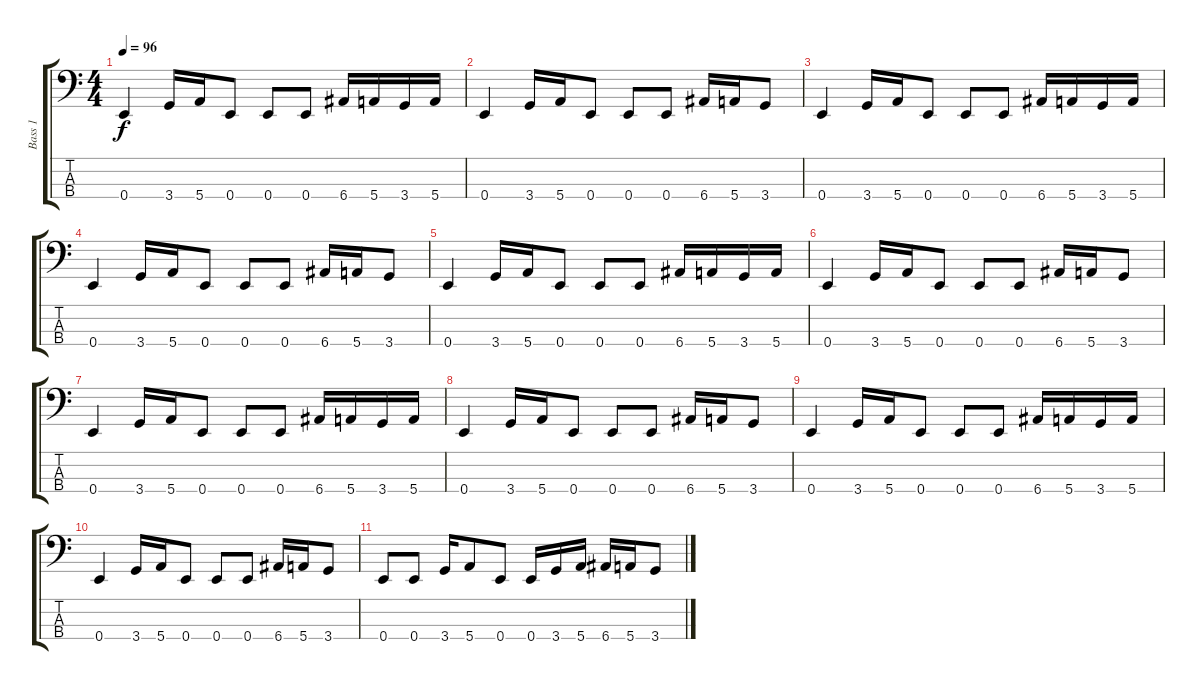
\track ("Bass 1" "Bass 1") {instrument electricbassfinger}
\staff {score tabs}
\tuning (G2 D2 A1 E1) {hide}
\ts (4 4)
\tempo 96
\clef f4
\ks c
0.4.4{dy f} 3.4.16 5.4.16 0.4.8 0.4.8 0.4.8 6.4.16 5.4.16 3.4.16 5.4.16 |
0.4.4 3.4.16 5.4.16 0.4.8 0.4.8 0.4.8 6.4.16 5.4.16 3.4.8 |
0.4.4 3.4.16 5.4.16 0.4.8 0.4.8 0.4.8 6.4.16 5.4.16 3.4.16 5.4.16 |
0.4.4 3.4.16 5.4.16 0.4.8 0.4.8 0.4.8 6.4.16 5.4.16 3.4.8 |
0.4.4 3.4.16 5.4.16 0.4.8 0.4.8 0.4.8 6.4.16 5.4.16 3.4.16 5.4.16 |
0.4.4 3.4.16 5.4.16 0.4.8 0.4.8 0.4.8 6.4.16 5.4.16 3.4.8 |
0.4.4 3.4.16 5.4.16 0.4.8 0.4.8 0.4.8 6.4.16 5.4.16 3.4.16 5.4.16 |
0.4.4 3.4.16 5.4.16 0.4.8 0.4.8 0.4.8 6.4.16 5.4.16 3.4.8 |
0.4.4 3.4.16 5.4.16 0.4.8 0.4.8 0.4.8 6.4.16 5.4.16 3.4.16 5.4.16 |
0.4.4 3.4.16 5.4.16 0.4.8 0.4.8 0.4.8 6.4.16 5.4.16 3.4.8 |
0.4.8 0.4.8 3.4.16 5.4.8 0.4.8 0.4.16 3.4.16 5.4.16 6.4.16 5.4.16 3.4.8
